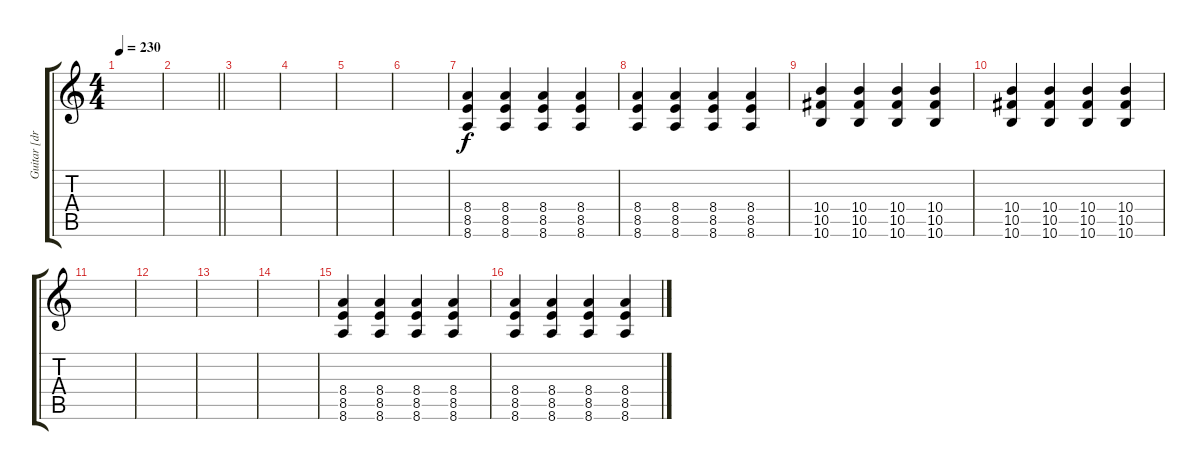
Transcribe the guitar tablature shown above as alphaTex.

\track ("Guitar [drop C#] aux" "Guitar [dr") {instrument distortionguitar}
\staff {score tabs}
\tuning (Eb4 Bb3 Gb3 Db3 Ab2 Db2) {hide}
\ts (4 4)
\tempo 230
\clef g2
\ks c
|
\barLineRight lightlight
|
\section ("" "")
|
|
|
|
(8.4 8.5 8.6).4 (8.4 8.5 8.6).4 (8.4 8.5 8.6).4 (8.4 8.5 8.6).4 |
(8.4 8.5 8.6).4 (8.4 8.5 8.6).4 (8.4 8.5 8.6).4 (8.4 8.5 8.6).4 |
(10.4 10.5 10.6).4 (10.4 10.5 10.6).4 (10.4 10.5 10.6).4 (10.4 10.5 10.6).4 |
(10.4 10.5 10.6).4 (10.4 10.5 10.6).4 (10.4 10.5 10.6).4 (10.4 10.5 10.6).4 |
|
|
|
|
(8.4 8.5 8.6).4 (8.4 8.5 8.6).4 (8.4 8.5 8.6).4 (8.4 8.5 8.6).4 |
(8.4 8.5 8.6).4 (8.4 8.5 8.6).4 (8.4 8.5 8.6).4 (8.4 8.5 8.6).4
